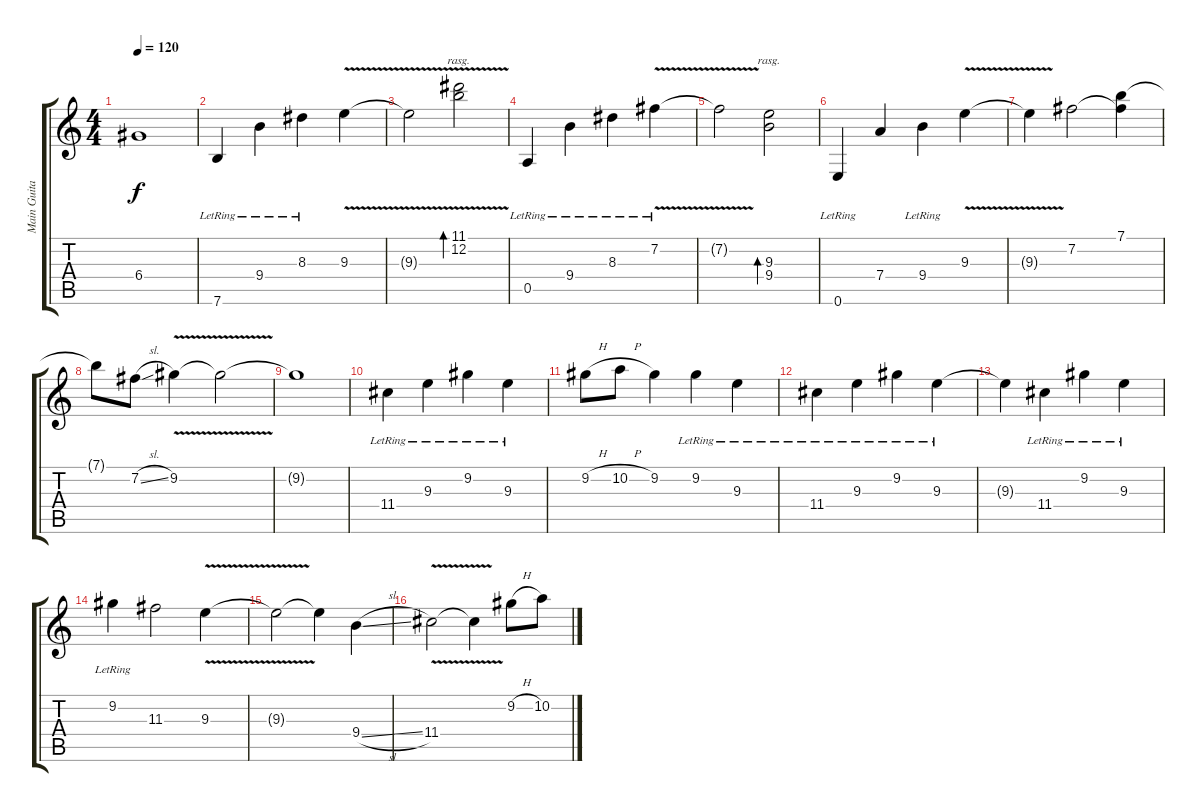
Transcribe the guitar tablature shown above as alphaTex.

\track ("Main Guitar" "Main Guita") {instrument electricguitarjazz}
\staff {score tabs}
\tuning (E4 B3 G3 D3 A2 E2) {hide}
\ts (4 4)
\tempo 120
\clef g2
\ks c
6.4{t}.1{dy f} |
7.6{lr}.4 9.4{lr}.4 8.3{lr}.4 9.3{v}.4 |
9.3{t}.2 (11.1{v} 12.2{v}).2{bd 120 rasg ii} |
0.5{lr}.4 9.4{lr}.4 8.3{lr}.4 7.2{v lr}.4 |
7.2{t}.2 (9.3 9.4).2{bd 120 rasg ii} |
0.6{lr}.4 7.4.4 9.4{lr}.4 9.3{v}.4 |
9.3{t}.4 7.2.2 (7.1 7.2{t}).4 |
7.1{t}.8 7.2{sl}.8 9.2{v}.4 9.2{t}.2 |
9.2{t}.1 |
11.4{lr}.4{volume 10 balance 1 instrument electricguitarjazz} 9.3{lr}.4 9.2{lr}.4 9.3{lr}.4 |
9.2{h}.8 10.2{h}.8 9.2.4 9.2{lr}.4 9.3{lr}.4 |
11.4{lr}.4 9.3{lr}.4 9.2{lr}.4 9.3{lr}.4 |
9.3{t}.4 11.4{lr}.4 9.2{lr}.4 9.3{lr}.4 |
9.2{lr}.4 11.3.2 9.3{v}.4 |
9.3{t}.2 9.3{t}.4 9.4{sl}.4 |
11.4{v}.2 11.4{t}.4 9.2{h}.8 10.2{h}.8
